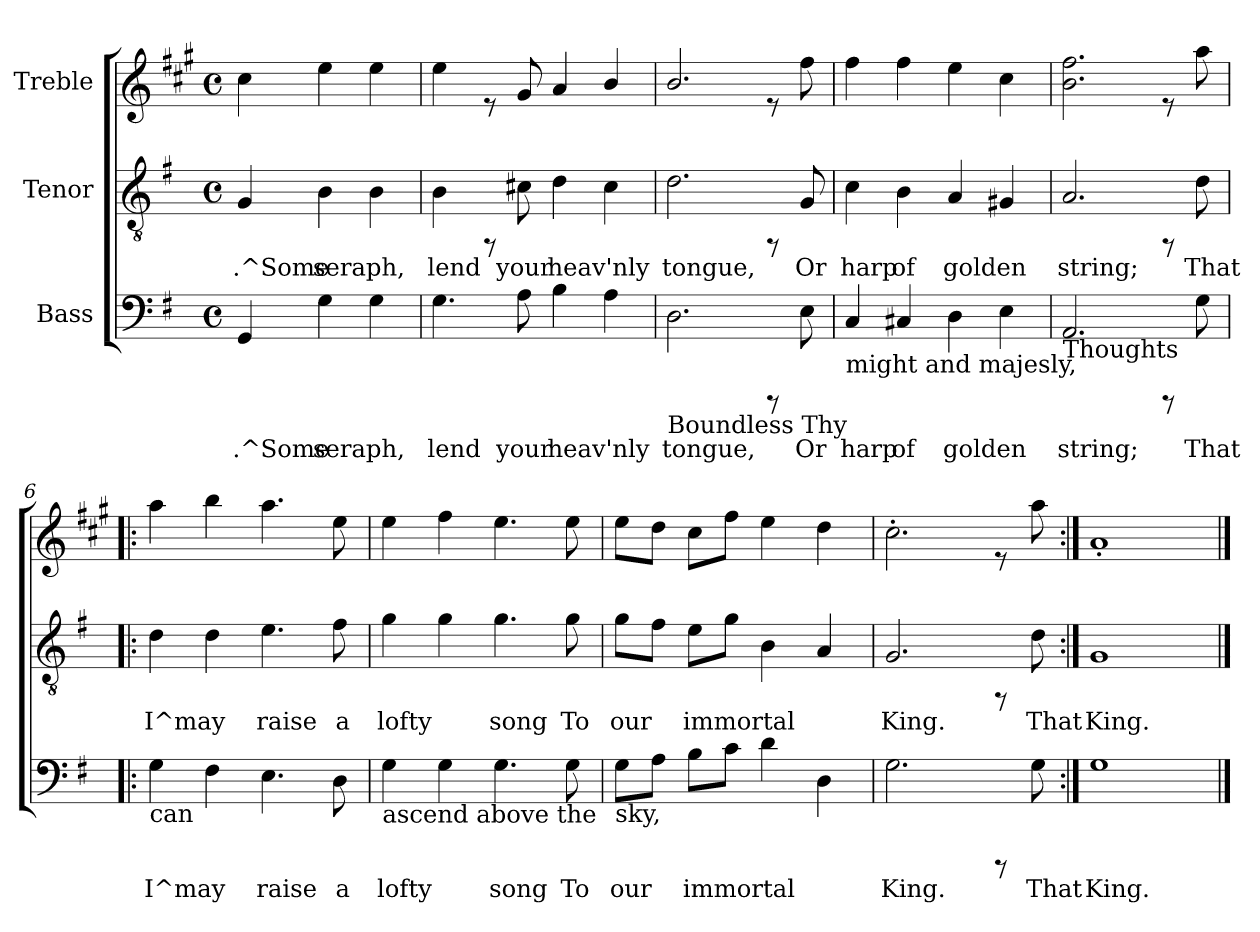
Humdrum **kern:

**kern	**text	**kern	**text	**kern
*part3	*part3	*part2	*part2	*part1
*staff3	*staff3	*staff2	*staff2	*staff1
*I"Bass	*	*I"Tenor	*	*I"Treble
!!LO:PB:g=z
*stria5	*	*stria5	*	*stria5
*clefF4	*	*clefGv2	*	*clefG2
*	*	*	*	*ITrd1c2
*k[f#]	*	*k[f#]	*	*k[f#]
*G:	*	*G:	*	*G:
*M4/4	*	*M4/4	*	*M4/4
*met(c)	*	*met(c)	*	*met(c)
=1	=1	=1	=1	=1
!	!LO:LY:a:rj	!	!LO:LY:b:rj	!
4GG/	.^Some	4G/	.^Some	4b\
!	!LO:LY:a:rj	!	!LO:LY:b:rj	!
4G\	seraph,	4B\	seraph,	4dd\
!	!LO:LY:a:rj	!	!LO:LY:b:rj	!
4G\	.	4B\	.	4dd\
=2	=2	=2	=2	=2
!	!LO:LY:a:rj	!	!LO:LY:b:rj	!
4.G\	lend	4B\	lend	4dd\
.	.	8rEE	.	8re
!	!LO:LY:a:rj	!	!LO:LY:b:rj	!
8A\	your	8c#X\	your	8f#/
!	!LO:LY:a:rj	!	!LO:LY:b:rj	!
4B\	heav'nly	4d\	heav'nly	4g/
!	!LO:LY:a:rj	!	!LO:LY:b:rj	!
4A\	.	4c#\	.	4a/
=3	=3	=3	=3	=3
!LO:TX:b:t=Boundless Thy	!	!	!	!
!	!LO:LY:a:rj	!	!LO:LY:b:rj	!
2.D\	tongue,	2.d\	tongue,	2.a/
8rBBBB	.	8rEE	.	8re
!	!LO:LY:a:rj	!	!LO:LY:b:rj	!
8E\	Or	8G/	Or	8ee\
=4	=4	=4	=4	=4
!LO:TX:b:t=might and majesly,	!	!	!	!
!	!LO:LY:a:rj	!	!LO:LY:b:rj	!
4C/	harp	4c\	harp	4ee\
!	!LO:LY:a:rj	!	!LO:LY:b:rj	!
4C#X/	of	4B\	of	4ee\
!	!LO:LY:a:rj	!	!LO:LY:b:rj	!
4D\	golden	4A/	golden	4dd\
!	!LO:LY:a:rj	!	!LO:LY:b:rj	!
4E\	.	4G#X/	.	4b\
=5	=5	=5	=5	=5
!LO:TX:b:t=Thoughts	!	!	!	!
!	!LO:LY:a:rj	!	!LO:LY:b:rj	!
2.AA/	string;	2.A/	string;	2.ee\> 2.a\>
8rBBBB	.	8rEE	.	8re
!	!LO:LY:a:rj	!	!LO:LY:b:rj	!
8G\	That	8d\	That	8gg\
=6!|:	=6!|:	=6!|:	=6!|:	=6!|:
!LO:TX:b:t=can	!	!	!	!
!	!LO:LY:a:rj	!	!LO:LY:b:rj	!
4G\	I^may	4d\	I^may	4gg\
!	!LO:LY:a:rj	!	!LO:LY:b:rj	!
4F#\	.	4d\	.	4aa\
!	!LO:LY:a:rj	!	!LO:LY:b:rj	!
4.E\	raise	4.e\	raise	4.gg\
!	!LO:LY:a:rj	!	!LO:LY:b:rj	!
8D\	a	8f#\	a	8dd\
=7	=7	=7	=7	=7
!LO:TX:b:t=ascend above the	!	!	!	!
!	!LO:LY:a:rj	!	!LO:LY:b:rj	!
4G\	lofty	4g\	lofty	4dd\
!	!LO:LY:a:rj	!	!LO:LY:b:rj	!
4G\	.	4g\	.	4ee\
!	!LO:LY:a:rj	!	!LO:LY:b:rj	!
4.G\	song	4.g\	song	4.dd\
!	!LO:LY:a:rj	!	!LO:LY:b:rj	!
8G\	To	8g\	To	8dd\
=8	=8	=8	=8	=8
!LO:TX:b:t=sky,	!	!	!	!
!	!LO:LY:a:rj	!	!LO:LY:b:rj	!
8G\L	our	8g\L	our	8dd\L
!	!LO:LY:a:rj	!	!LO:LY:b:rj	!
8A\J	.	8f#\J	.	8cc\J
!	!LO:LY:a:rj	!	!LO:LY:b:rj	!
8B\L	immortal	8e\L	immortal	8b\L
!	!LO:LY:a:rj	!	!LO:LY:b:rj	!
8c\J	.	8g\J	.	8ee\J
!	!LO:LY:a:rj	!	!LO:LY:b:rj	!
4d\	.	4B\	.	4dd\
!	!LO:LY:a:rj	!	!LO:LY:b:rj	!
4D\	.	4A/	.	4cc\
=9	=9	=9	=9	=9
!	!LO:LY:a:rj	!	!LO:LY:b:rj	!
2.G\	King.	2.G/	King.	2.b'>\
8rBBBB	.	8rEE	.	8re
!	!LO:LY:a:rj	!	!LO:LY:b:rj	!
8G\	That	8d\	That	8gg\
=10:|!	=10:|!	=10:|!	=10:|!	=10:|!
!	!LO:LY:a:rj	!	!LO:LY:b:rj	!
1G	King.	1G	King.	1g'>
==	==	==	==	==
*-	*-	*-	*-	*-
